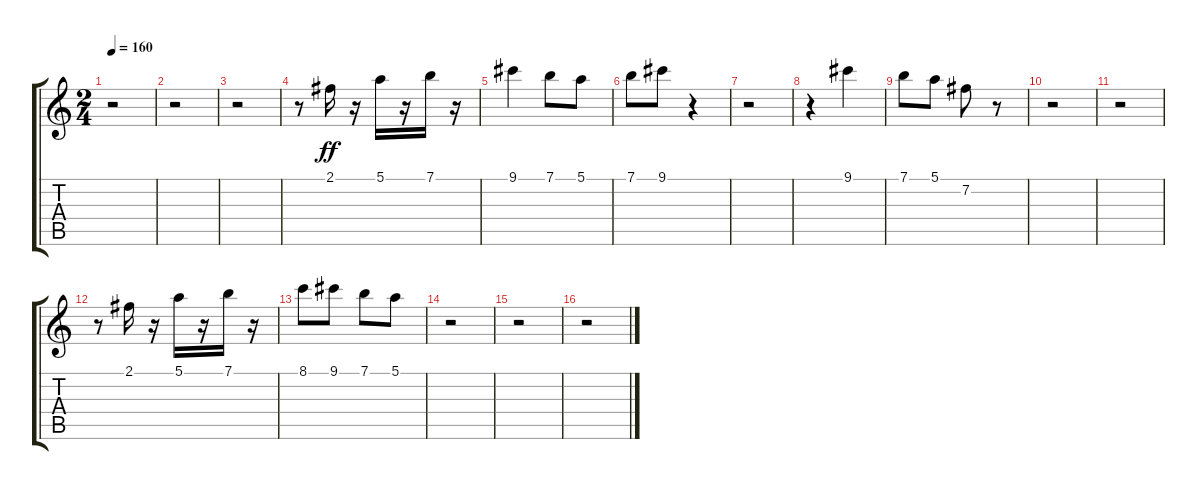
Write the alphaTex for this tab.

\track "" {instrument electricguitarclean}
\staff {score tabs}
\tuning (E4 B3 G3 D3 A2 E2) {hide}
\ts (2 4)
\tempo 160
\clef g2
\ks c
r.2{dy ff} |
r.2 |
r.2 |
r.8 2.1.16 r.16 5.1.16 r.16 7.1.16 r.16 |
9.1.4 7.1.8 5.1.8 |
7.1.8 9.1.8 r.4 |
r.2 |
r.4 9.1.4 |
7.1.8 5.1.8 7.2.8 r.8 |
r.2 |
r.2 |
r.8 2.1.16 r.16 5.1.16 r.16 7.1.16 r.16 |
8.1.8 9.1.8 7.1.8 5.1.8 |
r.2 |
r.2 |
r.2
